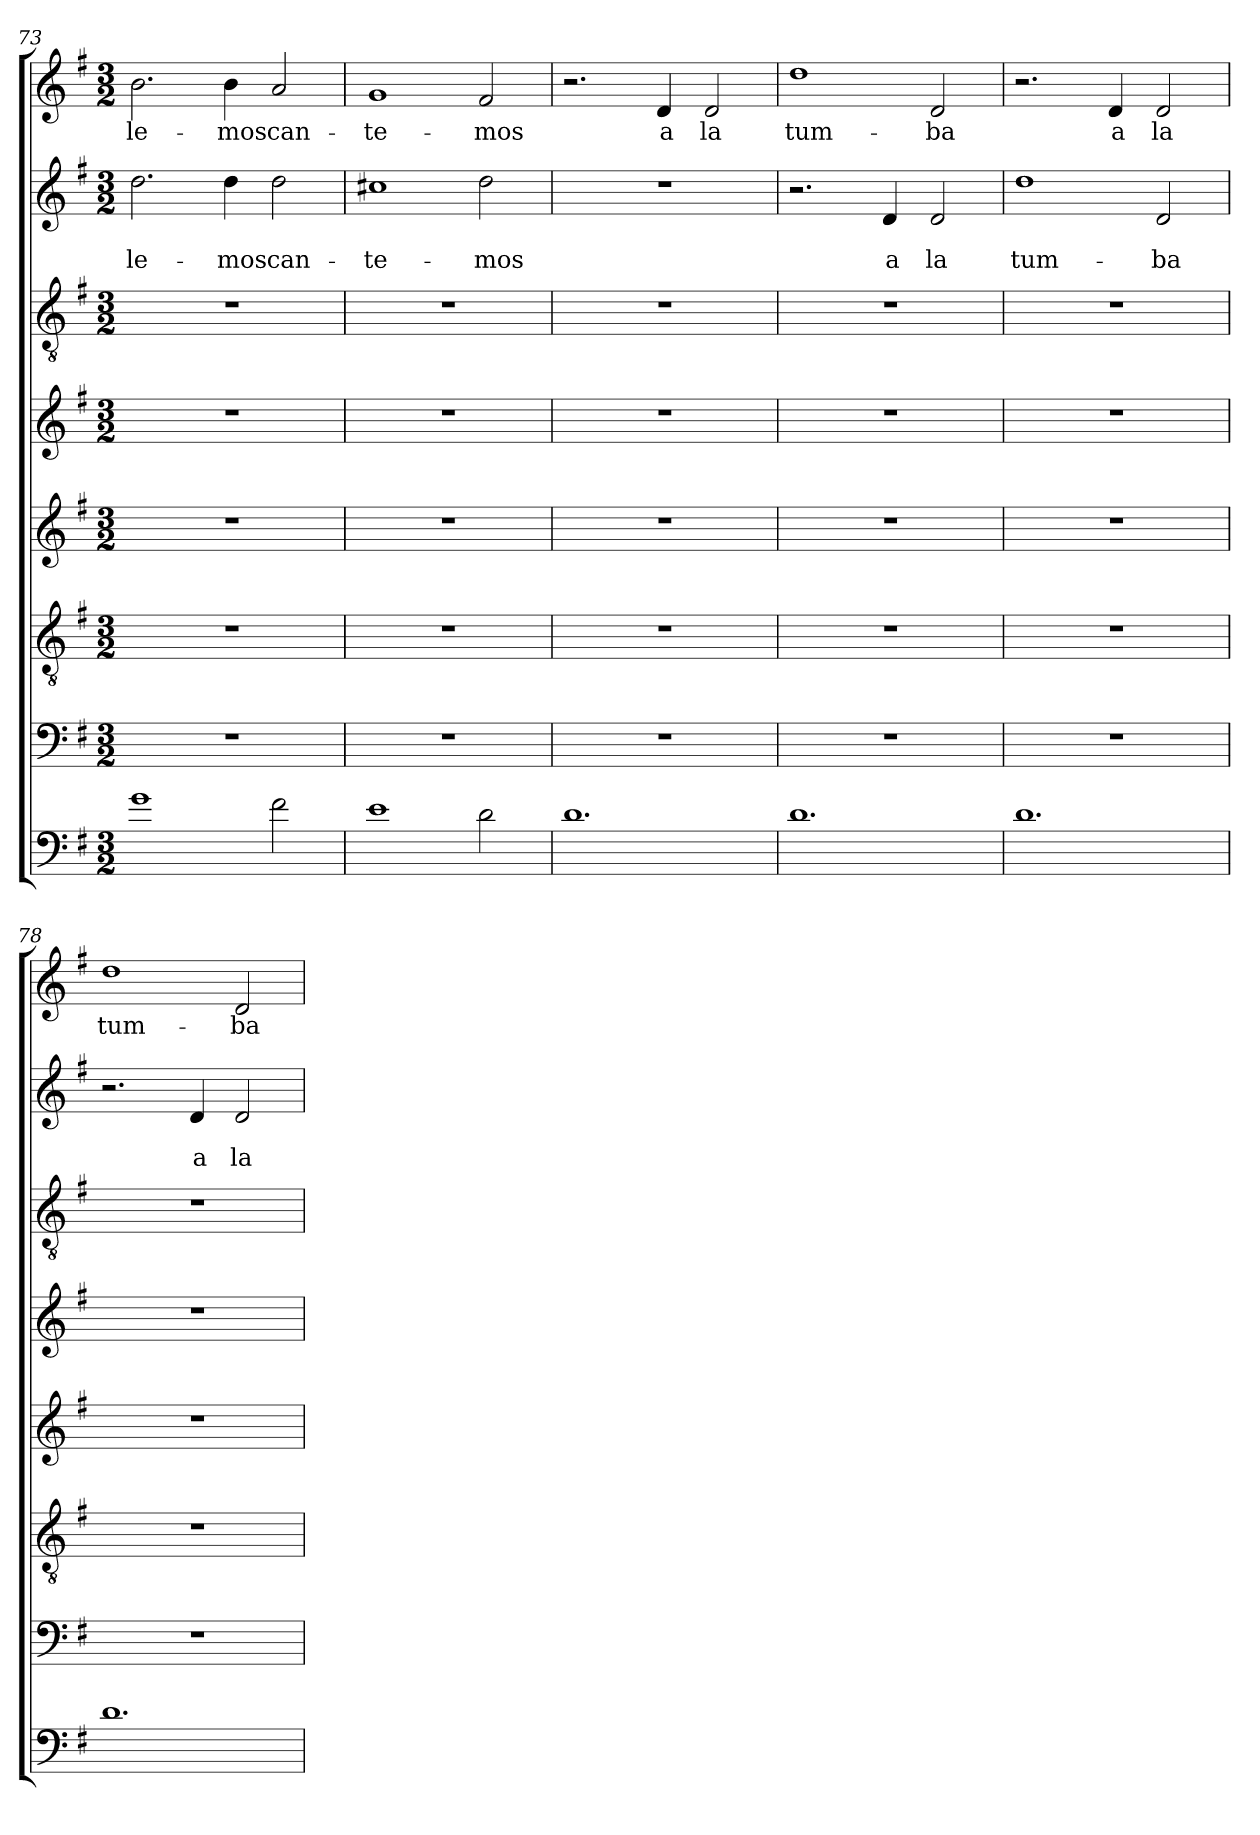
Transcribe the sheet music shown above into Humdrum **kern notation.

**kern	**kern	**kern	**kern	**kern	**kern	**kern	**text	**text	**kern	**text
*part8	*part7	*part6	*part5	*part4	*part3	*part2	*part2	*part2	*part1	*part1
*staff8	*staff7	*staff6	*staff5	*staff4	*staff3	*staff2	*staff2	*staff2	*staff1	*staff1
!!LO:LB:g=z
*clefF4	*clefF4	*clefGv2	*clefG2	*clefG2	*clefGv2	*clefG2	*	*	*clefG2	*
*ITrd7c12	*	*	*	*	*	*	*	*	*	*
*k[f#]	*k[f#]	*k[f#]	*k[f#]	*k[f#]	*k[f#]	*k[f#]	*	*	*k[f#]	*
*G:	*G:	*G:	*G:	*G:	*G:	*G:	*	*	*G:	*
*M3/2	*M3/2	*M3/2	*M3/2	*M3/2	*M3/2	*M3/2	*	*	*M3/2	*
=73	=73	=73	=73	=73	=73	=73	=73	=73	=73	=73
!	!	!	!	!	!	!	!	!LO:LY:b	!	!LO:LY:b
1G	1.r	1.r	1.r	1.r	1.r	2.dd\	.	-le-	2.b\	-le-
!	!	!	!	!	!	!	!	!LO:LY:b	!	!LO:LY:b
.	.	.	.	.	.	4dd\	.	-mos	4b\	-mos
!	!	!	!	!	!	!	!	!LO:LY:b	!	!LO:LY:b
2F#\	.	.	.	.	.	2dd\	.	can-	2a/	can-
!!LO:PB:g=z
=74	=74	=74	=74	=74	=74	=74	=74	=74	=74	=74
!	!	!	!	!	!	!	!	!LO:LY:b	!	!LO:LY:b
1E	1.r	1.r	1.r	1.r	1.r	1cc#X	.	-te-	1g	-te-
!	!	!	!	!	!	!	!	!LO:LY:b	!	!LO:LY:b
2D\	.	.	.	.	.	2dd\	.	-mos	2f#/	-mos
=75	=75	=75	=75	=75	=75	=75	=75	=75	=75	=75
!	!	!	!	!	!	!LO:N:vis=1	!	!	!	!
1.D	1.r	1.r	1.r	1.r	1.r	1.r	.	.	2.r	.
!	!	!	!	!	!	!	!	!	!	!LO:LY:b
.	.	.	.	.	.	.	.	.	4d/	a
!	!	!	!	!	!	!	!	!	!	!LO:LY:b
.	.	.	.	.	.	.	.	.	2d/	la
=76	=76	=76	=76	=76	=76	=76	=76	=76	=76	=76
!	!	!	!	!	!	!	!	!	!	!LO:LY:b
1.D	1.r	1.r	1.r	1.r	1.r	2.r	.	.	1dd	tum-
!	!	!	!	!	!	!	!	!LO:LY:b	!	!
.	.	.	.	.	.	4d/	.	a	.	.
!	!	!	!	!	!	!	!	!LO:LY:b	!	!LO:LY:b
.	.	.	.	.	.	2d/	.	la	2d/	-ba
=77	=77	=77	=77	=77	=77	=77	=77	=77	=77	=77
!	!	!	!	!	!	!	!	!LO:LY:b	!	!
1.D	1.r	1.r	1.r	1.r	1.r	1dd	.	tum-	2.r	.
!	!	!	!	!	!	!	!	!	!	!LO:LY:b
.	.	.	.	.	.	.	.	.	4d/	a
!	!	!	!	!	!	!	!	!LO:LY:b	!	!LO:LY:b
.	.	.	.	.	.	2d/	.	-ba	2d/	la
=78	=78	=78	=78	=78	=78	=78	=78	=78	=78	=78
!	!	!	!	!	!	!	!	!	!	!LO:LY:b
1.D	1.r	1.r	1.r	1.r	1.r	2.r	.	.	1dd	tum-
!	!	!	!	!	!	!	!	!LO:LY:b	!	!
.	.	.	.	.	.	4d/	.	a	.	.
!	!	!	!	!	!	!	!	!LO:LY:b	!	!LO:LY:b
.	.	.	.	.	.	2d/	.	la	2d/	-ba
=	=	=	=	=	=	=	=	=	=	=
*-	*-	*-	*-	*-	*-	*-	*-	*-	*-	*-
